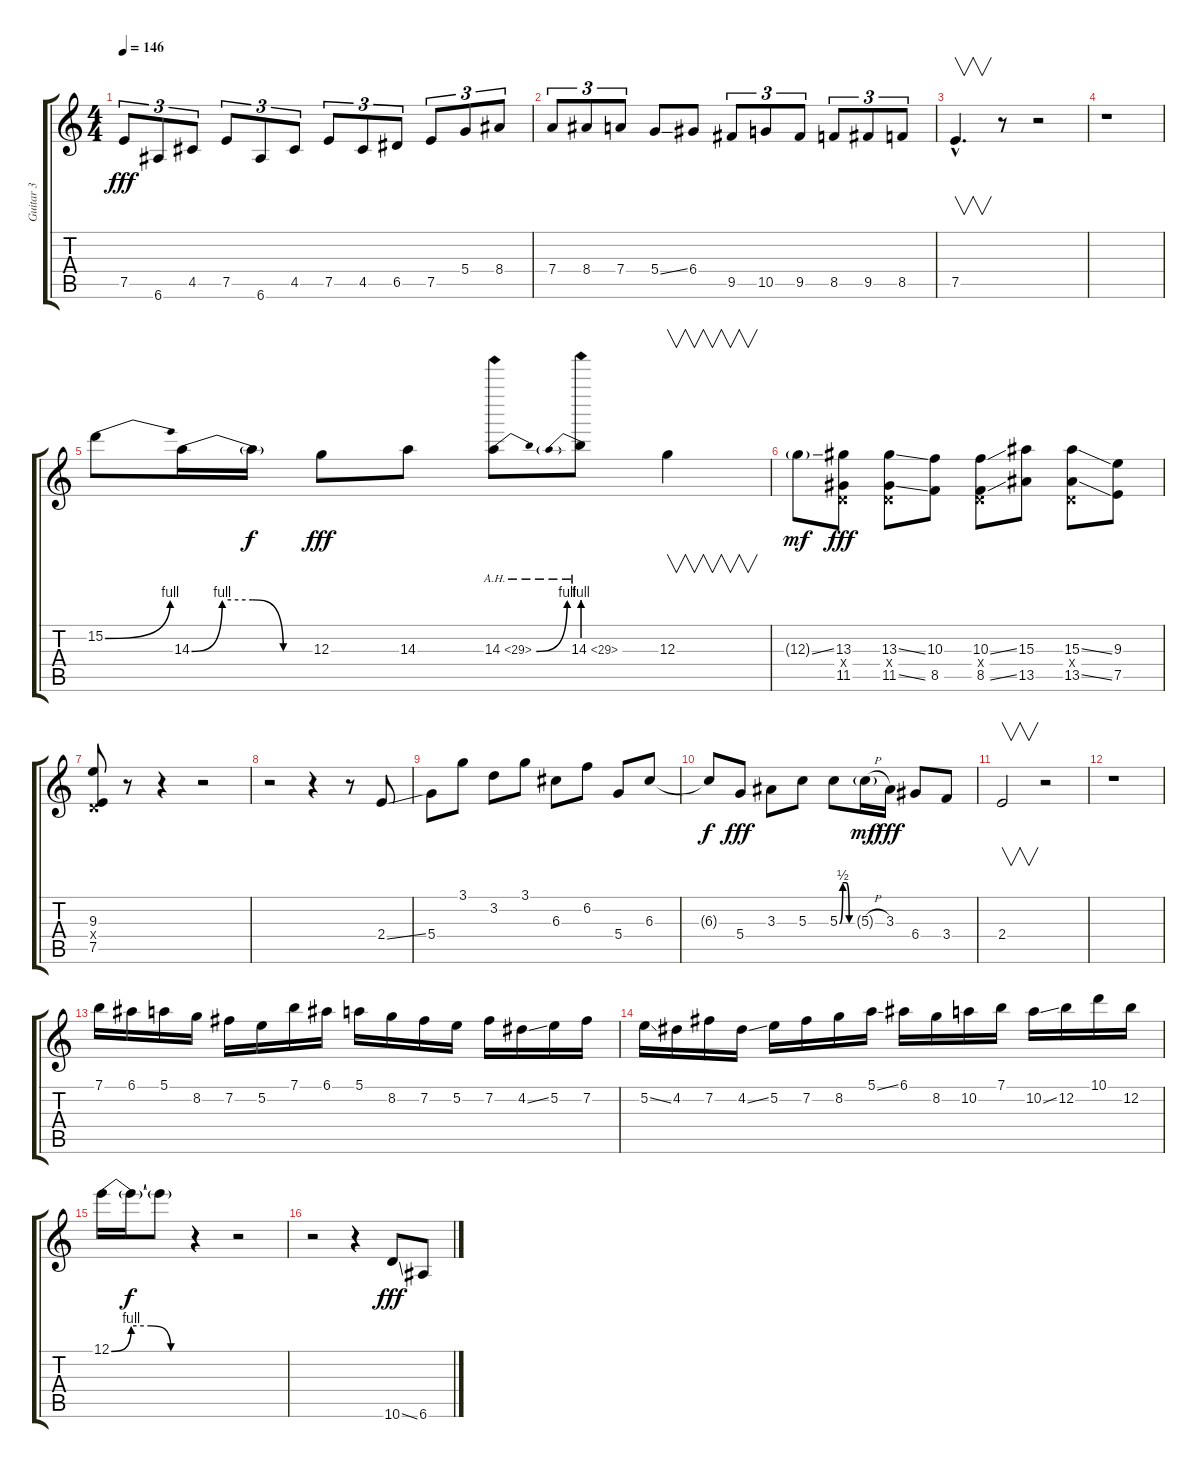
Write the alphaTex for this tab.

\track ("Guitar 3" "Guitar 3") {instrument distortionguitar}
\staff {score tabs}
\tuning (E4 B3 G3 D3 A2 E2) {hide}
\ts (4 4)
\tempo 146
\clef g2
\ks c
7.5.8{tu (3 2) dy fff} 6.6.8{tu (3 2)} 4.5.8{tu (3 2)} 7.5.8{tu (3 2)} 6.6.8{tu (3 2)} 4.5.8{tu (3 2)} 7.5.8{tu (3 2)} 4.5.8{tu (3 2)} 6.5.8{tu (3 2)} 7.5.8{tu (3 2)} 5.4.8{tu (3 2)} 8.4.8{tu (3 2)} |
7.4.8{tu (3 2)} 8.4.8{tu (3 2)} 7.4.8{tu (3 2)} 5.4{ss}.8 6.4.8 9.5.8{tu (3 2)} 10.5.8{tu (3 2)} 9.5.8{tu (3 2)} 8.5.8{tu (3 2)} 9.5.8{tu (3 2)} 8.5.8{tu (3 2)} |
7.5{hac}.4{v d} r.8 r.2 |
r.1 |
15.2{be (bend 0 0 60 4)}.8 14.3{be (custom 0 0 15 4 30 4 45 0 60 0)}.16 14.3{t}.16{dy f} 12.3.8{dy fff} 14.3.8 14.3{be (bend 0 0 60 4) ah 15}.8 14.3{be (prebend 0 4 60 4) ah 15}.8 12.3.4{v} |
12.3{ss g}.8{dy mf} (13.3 0.4{x} 11.5).8{dy fff} (13.3{ss} 0.4{x} 11.5{ss}).8 (10.3 8.5).8 (10.3{ss} 0.4{x} 8.5{ss}).8 (15.3 13.5).8 (15.3{ss} 0.4{x} 13.5{ss}).8 (9.3 7.5).8 |
(9.3 0.4{x} 7.5).8 r.8 r.4 r.2 |
r.2 r.4 r.8 2.4{ss}.8 |
5.4.8 3.1.8 3.2.8 3.1.8 6.3.8 6.2.8 5.4.8 6.3.8 |
6.3{t}.8{dy f} 5.4.8{dy fff} 3.3.8 5.3.8 5.3{be (custom 0 0 15 2 30 2 45 0 60 0)}.8 5.3{h g}.16{dy mf} 3.3.16{dy fff} 6.4.8 3.4.8 |
2.4.2{v} r.2 |
r.1 |
7.1.16 6.1.16 5.1.16 8.2.16 7.2.16 5.2.16 7.1.16 6.1.16 5.1.16 8.2.16 7.2.16 5.2.16 7.2.16 4.2{ss}.16 5.2.16 7.2.16 |
5.2{ss}.16 4.2.16 7.2.16 4.2{ss}.16 5.2.16 7.2.16 8.2.16 5.1{ss}.16 6.1.16 8.2.16 10.2.16 7.1.16 10.2{ss}.16 12.2.16 10.1.16 12.2.16 |
12.1{be (custom 0 0 15 4 30 4 45 0 60 0)}.16 12.1{t}.16{dy f} 12.1{t}.8 r.4 r.2 |
r.2 r.4 10.6{ss}.8{dy fff} 6.6.8
